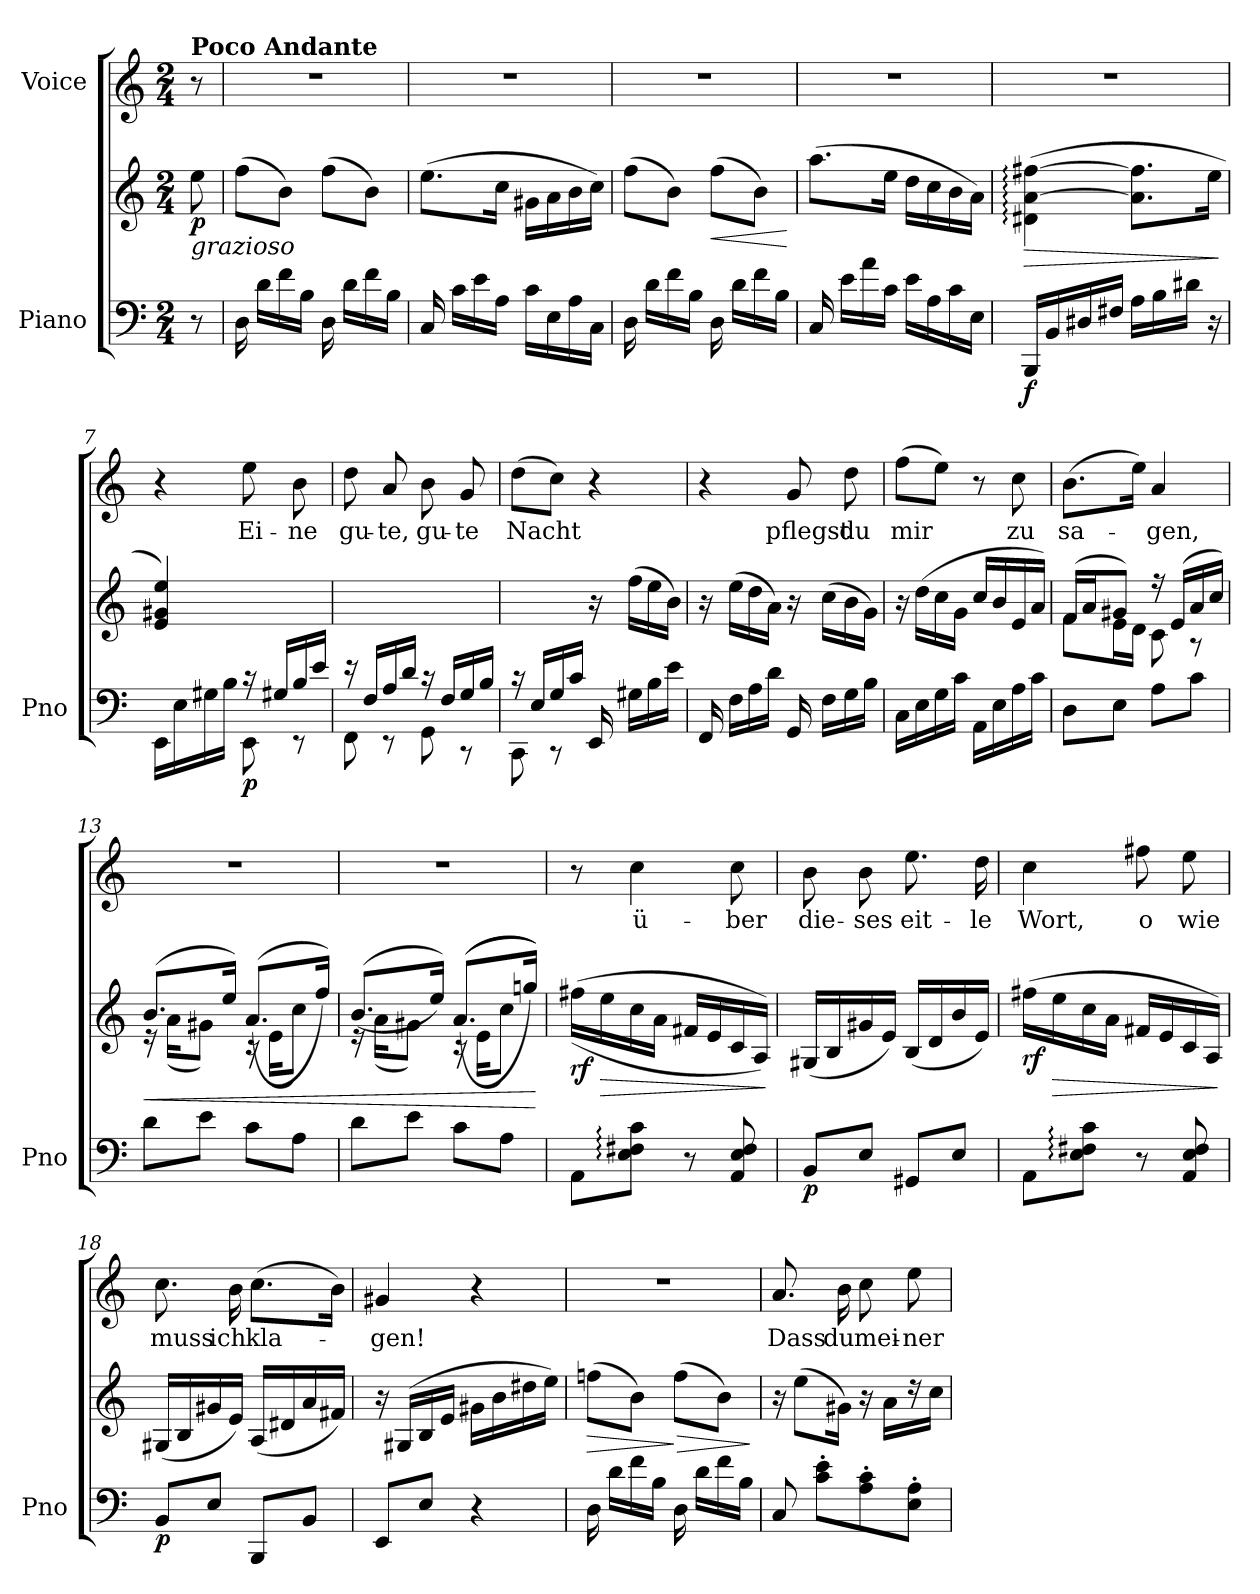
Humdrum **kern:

**kern	**kern	**dynam	**kern	**text
*part2	*part2	*part2	*part1	*part1
*staff3	*staff2	*staff2/3	*staff1	*staff1
*I"Piano	*	*	*I"Voice	*
*I'Pno	*	*	*	*
*clefF4	*clefG2	*	*clefG2	*
*k[]	*k[]	*	*k[]	*
*M2/4	*M2/4	*	*M2/4	*
=1	=1	=1	=1	=1
!	!	!	!LO:TX:a:B:t=Poco Andante	!
!	!LO:TX:b:i:t=grazioso	!	!	!
!	!	!LO:DY:b	!	!
8r	8ee\	p	8r	.
=2	=2	=2	=2	=2
*^	*	*	*	*
16ryy	16D\	(8ff\L	.	2r	.
16d\LL	16ryy	.	.	.	.
16f\	8ryy	8b\J)	.	.	.
16B\JJ	.	.	.	.	.
16ryy	16D\	(8ff\L	.	.	.
16d\LL	16ryy	.	.	.	.
16f\	8ryy	8b\J)	.	.	.
16B\JJ	.	.	.	.	.
=3	=3	=3	=3	=3	=3
16C/	16ryy	(8.ee\L	.	2r	.
16ryy	16c\LL	.	.	.	.
8ryy	16e\	.	.	.	.
.	16A\JJ	16cc\Jk	.	.	.
4ryy	16c\LL	16g#X\LL	.	.	.
.	16E\	16a\	.	.	.
.	16A\	16b\	.	.	.
.	16C\JJ	16cc\JJ)	.	.	.
=4	=4	=4	=4	=4	=4
16ryy	16D\	(8ff\L	.	2r	.
16d\LL	16ryy	.	.	.	.
16f\	8ryy	8b\J)	.	.	.
16B\JJ	.	.	.	.	.
!	!	!	!LO:HP:b	!	!
16ryy	16D\	(8ff\L	<	.	.
16d\LL	16ryy	.	.	.	.
16f\	8ryy	8b\J)	.	.	.
16B\JJ	.	.	.	.	.
*v	*v	*	*	*	*
.	.	[	.	.
=5	=5	=5	=5	=5
*^	*	*	*	*
16C/	16ryy	(8.aa\L	.	2r	.
16ryy	16e\LL	.	.	.	.
8ryy	16a\	.	.	.	.
.	16c\JJ	16ee\Jk	.	.	.
4ryy	16e\LL	16dd\LL	.	.	.
.	16A\	16cc\	.	.	.
.	16c\	16b\	.	.	.
.	16E\JJ	16a\JJ)	.	.	.
!!LO:LB:g=z
=6	=6	=6	=6	=6	=6
!	!	!	!LO:HP:b	!	!
!	!	!	!LO:DY:n=1:b=2	!	!
*v	*v	*	*	*	*
16BBB/LL	(4d#X\:: [4a\:: [4ff#X\::	> f	2r	.
16BB/	.	.	.	.
16D#X/	.	.	.	.
16F#X/JJ	.	.	.	.
16A\LL	8.a\] 8.ff#\]L	.	.	.
16B\	.	.	.	.
16d#X\JJ	.	.	.	.
16r	16ee\Jk	.	.	.
.	.	]	.	.
=7	=7	=7	=7	=7
*^	*	*	*	*
16EE\LL	4ryy	4e/ 4g#X/ 4ee/)	.	4r	.
16E\	.	.	.	.	.
16G#X\	.	.	.	.	.
16B\JJ	.	.	.	.	.
!	!	!	!LO:DY:b=2	!	!LO:LY:b
16r	8EE\	4ryy	p	8ee\	Ei-
16G#X/LL	.	.	.	.	.
!	!	!	!	!	!LO:LY:b
16B/	8r	.	.	8b\	-ne
16e/JJ	.	.	.	.	.
=8	=8	=8	=8	=8	=8
!	!	!	!	!	!LO:LY:b
16r	8FF\	2ryy	.	8dd\	gu-
16F/LL	.	.	.	.	.
!	!	!	!	!	!LO:LY:b
16A/	8r	.	.	8a/	-te,
16d/JJ	.	.	.	.	.
!	!	!	!	!	!LO:LY:b
16r	8GG\	.	.	8b\	gu-
16F/LL	.	.	.	.	.
!	!	!	!	!	!LO:LY:b
16G/	8r	.	.	8g/	-te
16B/JJ	.	.	.	.	.
=9	=9	=9	=9	=9	=9
!	!	!	!	!	!LO:LY:b
16r	8CC\	4ryy	.	(8dd\L	Nacht
16E/LL	.	.	.	.	.
16G/	8r	.	.	8cc\J)	.
16c/JJ	.	.	.	.	.
16ryy	16EE/	16r	.	4r	.
16G#X\LL	8.ryy	(16ff\LL	.	.	.
16B\	.	16ee\	.	.	.
16e\JJ	.	16b\JJ)	.	.	.
!!LO:LB:g=z
=10	=10	=10	=10	=10	=10
16ryy	16FF/	16r	.	4r	.
16F\LL	16ryy	(16ee\LL	.	.	.
16A\	8ryy	16dd\	.	.	.
16d\JJ	.	16a\JJ)	.	.	.
!	!	!	!	!	!LO:LY:b
16ryy	16GG/	16r	.	8g/	pflegst
16F\LL	16ryy	(16cc\LL	.	.	.
!	!	!	!	!	!LO:LY:b
16G\	8ryy	16b\	.	8dd\	du
16B\JJ	.	16g\JJ)	.	.	.
*v	*v	*	*	*	*
!!LO:PB:g=z
=11	=11	=11	=11	=11
!	!	!	!	!LO:LY:b
16C\LL	16r	.	(8ff\L	mir
16E\	(16dd\LL	.	.	.
16G\	16cc\	.	8ee\J)	.
16c\JJ	16g\JJ	.	.	.
16AA\LL	16cc/LL	.	8r	.
16E\	16b/	.	.	.
!	!	!	!	!LO:LY:b
16A\	16e/	.	8cc\	zu
16c\JJ	16a/JJ)	.	.	.
=12	=12	=12	=12	=12
*	*^	*	*	*
!	!	!	!	!	!LO:LY:b
8D\L	(16f/LL	8f\L	.	(8.b\L	sa-
.	16a/J	.	.	.	.
8E\J	8g#X/J)	16e\L	.	.	.
.	.	16d\JJ	.	16ee\Jk)	.
!	!	!	!	!	!LO:LY:b
8A\L	16r	8c\	.	4a/	gen,
.	(16e/LL	.	.	.	.
8c\J	16a/	8r	.	.	.
.	16cc/JJ)	.	.	.	.
=13	=13	=13	=13	=13	=13
!	!	!	!LO:HP:b	!	!
8d\L	(8.b/L	16r	<	2r	.
.	.	(16a\KL	.	.	.
8e\J	.	8g#X\J)	.	.	.
.	16ee/Jk)	.	.	.	.
8c\L	((8.a/L	16r	.	.	.
.	.	(16e\KL	.	.	.
8A\J	.	8cc\J)	.	.	.
.	16ff/Jk))	.	.	.	.
=14	=14	=14	=14	=14	=14
8d\L	((8.b/L	16r	.	2r	.
.	.	(16a\KL	.	.	.
8e\J	.	8g#X\J)	.	.	.
.	16ee/Jk))	.	.	.	.
8c\L	(((8.a/L	16r	.	.	.
.	.	(16e\KL	.	.	.
8A\J	.	8cc\J)	.	.	.
.	16ggn/Jk)))	.	.	.	.
*	*v	*v	*	*	*
.	.	[	.	.
!!LO:LB:g=z
=15	=15	=15	=15	=15
!	!	!LO:DY:b	!	!
8AA\L	((16ff#X\LL	rf	8r	.
!	!	!LO:HP:b	!	!
.	16ee\	>	.	.
!	!	!	!	!LO:LY:b
8E\:: 8F#X\:: 8c\::J	16cc\	.	4cc\	ü-
.	16a\JJ	.	.	.
8r	16f#X/LL	.	.	.
.	16e/	.	.	.
!	!	!	!	!LO:LY:b
8AA/ 8E/ 8F#/	16c/	.	8cc\	-ber
.	16A/JJ))	.	.	.
.	.	]	.	.
!!LO:LB:g=z
=16	=16	=16	=16	=16
!	!	!LO:DY:b=2	!	!LO:LY:b
8BB/L	(16G#X/LL	p	8b\	die-
.	16B/	.	.	.
!	!	!	!	!LO:LY:b
8E/J	16g#X/	.	8b\	-ses
.	16e/JJ)	.	.	.
!	!	!	!	!LO:LY:b
8GG#X/L	(16B/LL	.	8.ee\	eit-
.	16d/	.	.	.
8E/J	16b/	.	.	.
!	!	!	!	!LO:LY:b
.	16e/JJ)	.	16dd\	-le
=17	=17	=17	=17	=17
!	!	!LO:DY:b	!	!LO:LY:b
8AA\L	(16ff#X\LL	rf	4cc\	Wort,
!	!	!LO:HP:b	!	!
.	16ee\	>	.	.
8E\:: 8F#X\:: 8c\::J	16cc\	.	.	.
.	16a\JJ	.	.	.
!	!	!	!	!LO:LY:b
8r	16f#X/LL	.	8ff#X\	o
.	16e/	.	.	.
!	!	!	!	!LO:LY:b
8AA/ 8E/ 8F#/	16c/	.	8ee\	wie
.	16A/JJ)	.	.	.
.	.	]	.	.
=18	=18	=18	=18	=18
!	!	!LO:DY:b=2	!	!LO:LY:b
8BB/L	(16G#X/LL	p	8.cc\	muss
.	16B/	.	.	.
8E/J	16g#X/	.	.	.
!	!	!	!	!LO:LY:b
.	16e/JJ)	.	16b\	ich
!	!	!	!	!LO:LY:b
8BBB/L	(16A/LL	.	(8.cc\L	kla-
.	16d#X/	.	.	.
8BB/J	16a/	.	.	.
.	16f#X/JJ)	.	16b\Jk)	.
=19	=19	=19	=19	=19
!	!	!	!	!LO:LY:b
8EE/L	16r	.	4g#X/	gen!
.	(16G#X/LL	.	.	.
8E/J	16B/	.	.	.
.	16e/JJ	.	.	.
4r	16g#X\LL	.	4r	.
.	16b\	.	.	.
.	16dd#X\	.	.	.
.	16ee\JJ)	.	.	.
!!LO:LB:g=z
=20	=20	=20	=20	=20
*^	*	*	*	*
!	!	!	!LO:HP:b	!	!
16ryy	16D\	(8ffn\L	>	2r	.
16d\LL	16ryy	.	.	.	.
16f\	8ryy	8b\J)	.	.	.
16B\JJ	.	.	.	.	.
!	!	!	!LO:HP:n=1:b	!	!
16ryy	16D\	(8ff\L	] >	.	.
16d\LL	16ryy	.	.	.	.
16f\	8ryy	8b\J)	.	.	.
16B\JJ	.	.	.	.	.
*v	*v	*	*	*	*
.	.	]	.	.
!!LO:PB:g=z
=21	=21	=21	=21	=21
!	!	!	!	!LO:LY:b
8C/	16r	.	8.a/	Dass
.	(8ee\L	.	.	.
8c\' 8e\'L	.	.	.	.
!	!	!	!	!LO:LY:b
.	16g#X\Jk)	.	16b\	du
!	!	!	!	!LO:LY:b
8A\' 8c\'	16r	.	8cc\	mei-
.	16a\LL	.	.	.
!	!	!	!	!LO:LY:b
8E\' 8A\'J	16r	.	8ee\	-ner
.	16cc\JJ	.	.	.
=	=	=	=	=
*-	*-	*-	*-	*-
